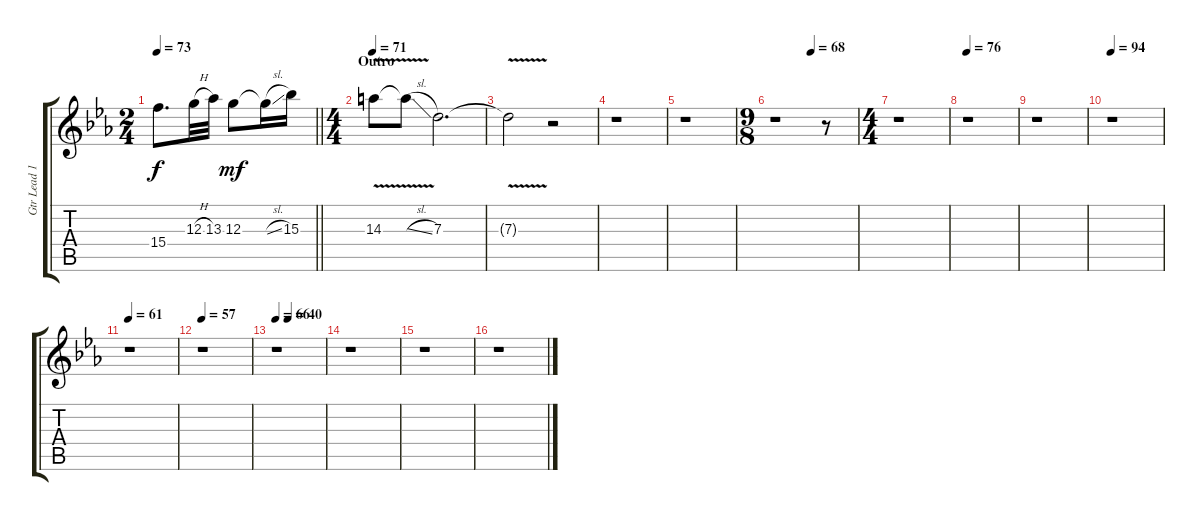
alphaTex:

\track ("Gtr Lead 1" "Gtr Lead 1") {instrument distortionguitar}
\staff {score tabs}
\tuning (E4 B3 G3 D3 A2 E2) {hide}
\ts (2 4)
\tempo 73
\clef g2
\barLineRight lightlight
\ks eb
15.4.8{d dy f} 12.3{h}.32 13.3.32 12.3.8{dy mf} 12.3{sl t}.16 15.3.16 |
\ts (4 4)
\section ("" "Outro")
\tempo 71
14.3{v}.8 14.3{sl t}.8 7.3.2{d} |
7.3{v t}.2 r.2 |
r.1 |
r.1 |
\ts (9 8)
\tempo (68 0.4444444444444444)
r.1 r.8 |
\ts (4 4)
r.1 |
\tempo 76
r.1 |
r.1 |
\tempo 94
r.1 |
\tempo 61
r.1 |
\tempo 57
r.1 |
\tempo 66
\tempo (40 0.25)
r.1 |
r.1 |
r.1 |
r.1
